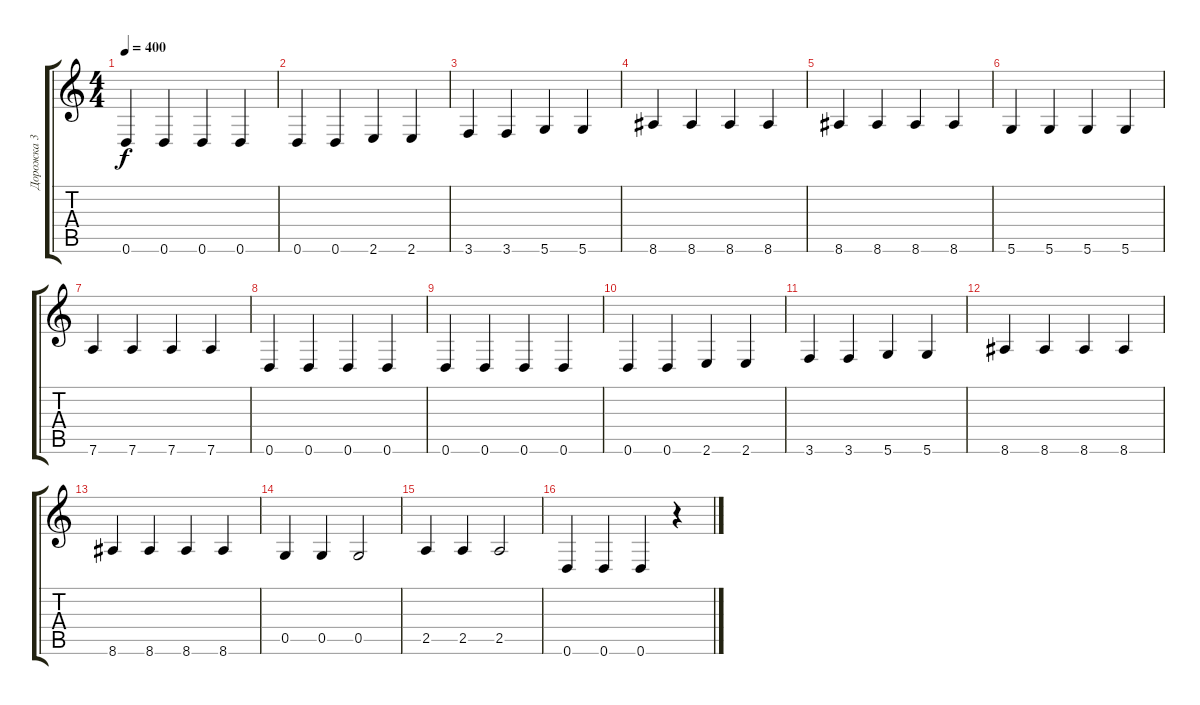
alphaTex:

\track ("Дорожка 3" "Дорожка 3") {instrument electricbassfinger}
\staff {score tabs}
\tuning (D4 A3 F3 C3 G2 D2) {hide}
\ts (4 4)
\tempo 400
\clef g2
\ks c
0.6.4{dy f} 0.6.4 0.6.4 0.6.4 |
0.6.4 0.6.4 2.6.4 2.6.4 |
3.6.4 3.6.4 5.6.4 5.6.4 |
8.6.4 8.6.4 8.6.4 8.6.4 |
8.6.4 8.6.4 8.6.4 8.6.4 |
5.6.4 5.6.4 5.6.4 5.6.4 |
7.6.4 7.6.4 7.6.4 7.6.4 |
0.6.4 0.6.4 0.6.4 0.6.4 |
0.6.4 0.6.4 0.6.4 0.6.4 |
0.6.4 0.6.4 2.6.4 2.6.4 |
3.6.4 3.6.4 5.6.4 5.6.4 |
8.6.4 8.6.4 8.6.4 8.6.4 |
8.6.4 8.6.4 8.6.4 8.6.4 |
0.5.4 0.5.4 0.5.2 |
2.5.4 2.5.4 2.5.2 |
0.6.4 0.6.4 0.6.4 r.4
